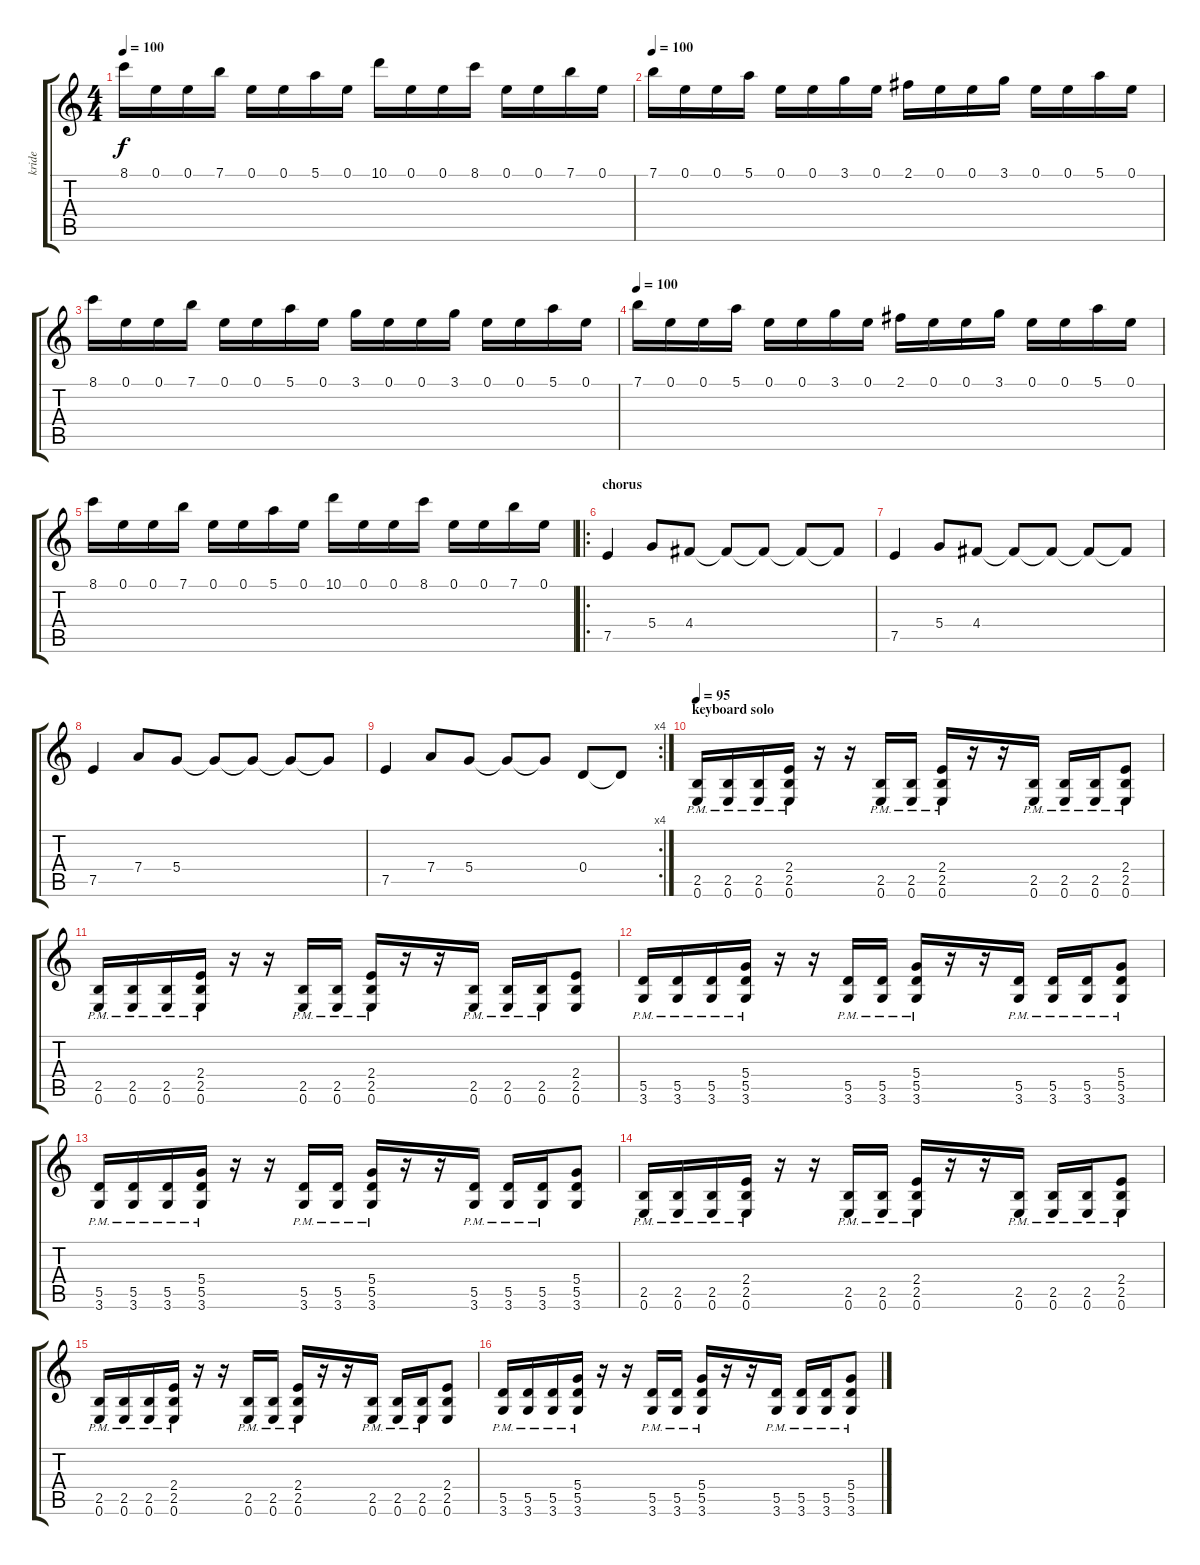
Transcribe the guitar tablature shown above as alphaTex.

\track ("kride" "kride") {instrument distortionguitar}
\staff {score tabs}
\tuning (E4 B3 G3 D3 A2 E2) {hide}
\ts (4 4)
\tempo 100
\clef g2
\ks c
8.1.16{dy f} 0.1.16 0.1.16 7.1.16 0.1.16 0.1.16 5.1.16 0.1.16 10.1.16 0.1.16 0.1.16 8.1.16 0.1.16 0.1.16 7.1.16 0.1.16 |
\tempo 100
7.1.16 0.1.16 0.1.16 5.1.16 0.1.16 0.1.16 3.1.16 0.1.16 2.1.16 0.1.16 0.1.16 3.1.16 0.1.16 0.1.16 5.1.16 0.1.16 |
8.1.16 0.1.16 0.1.16 7.1.16 0.1.16 0.1.16 5.1.16 0.1.16 3.1.16 0.1.16 0.1.16 3.1.16 0.1.16 0.1.16 5.1.16 0.1.16 |
\tempo 100
7.1.16 0.1.16 0.1.16 5.1.16 0.1.16 0.1.16 3.1.16 0.1.16 2.1.16 0.1.16 0.1.16 3.1.16 0.1.16 0.1.16 5.1.16 0.1.16 |
8.1.16 0.1.16 0.1.16 7.1.16 0.1.16 0.1.16 5.1.16 0.1.16 10.1.16 0.1.16 0.1.16 8.1.16 0.1.16 0.1.16 7.1.16 0.1.16 |
\ro
\section ("" "chorus")
7.5.4 5.4.8 4.4.8 4.4{t}.8 4.4{t}.8 4.4{t}.8 4.4{t}.8 |
7.5.4 5.4.8 4.4.8 4.4{t}.8 4.4{t}.8 4.4{t}.8 4.4{t}.8 |
7.5.4 7.4.8 5.4.8 5.4{t}.8 5.4{t}.8 5.4{t}.8 5.4{t}.8 |
\rc 4
7.5.4 7.4.8 5.4.8 5.4{t}.8 5.4{t}.8 0.4.8 0.4{t}.8 |
\section ("" "keyboard solo")
\tempo 95
(2.5{pm} 0.6{pm}).16 (2.5{pm} 0.6{pm}).16 (2.5{pm} 0.6{pm}).16 (2.4{pm} 2.5{pm} 0.6{pm}).16 r.16 r.16 (2.5{pm} 0.6{pm}).16 (2.5{pm} 0.6{pm}).16 (2.4{pm} 2.5{pm} 0.6{pm}).16 r.16 r.16 (2.5{pm} 0.6{pm}).16 (2.5{pm} 0.6{pm}).16 (2.5{pm} 0.6{pm}).16 (2.4{pm} 2.5{pm} 0.6{pm}).8 |
(2.5{pm} 0.6{pm}).16 (2.5{pm} 0.6{pm}).16 (2.5{pm} 0.6{pm}).16 (2.4{pm} 2.5{pm} 0.6{pm}).16 r.16 r.16 (2.5{pm} 0.6{pm}).16 (2.5{pm} 0.6{pm}).16 (2.4{pm} 2.5{pm} 0.6{pm}).16 r.16 r.16 (2.5{pm} 0.6{pm}).16 (2.5{pm} 0.6{pm}).16 (2.5{pm} 0.6{pm}).16 (2.4 2.5 0.6).8 |
(5.5{pm} 3.6{pm}).16 (5.5{pm} 3.6{pm}).16 (5.5{pm} 3.6{pm}).16 (5.4{pm} 5.5{pm} 3.6{pm}).16 r.16 r.16 (5.5{pm} 3.6{pm}).16 (5.5{pm} 3.6{pm}).16 (5.4{pm} 5.5{pm} 3.6{pm}).16 r.16 r.16 (5.5{pm} 3.6{pm}).16 (5.5{pm} 3.6{pm}).16 (5.5{pm} 3.6{pm}).16 (5.4{pm} 5.5{pm} 3.6{pm}).8 |
(5.5{pm} 3.6{pm}).16 (5.5{pm} 3.6{pm}).16 (5.5{pm} 3.6{pm}).16 (5.4{pm} 5.5{pm} 3.6{pm}).16 r.16 r.16 (5.5{pm} 3.6{pm}).16 (5.5{pm} 3.6{pm}).16 (5.4{pm} 5.5{pm} 3.6{pm}).16 r.16 r.16 (5.5{pm} 3.6{pm}).16 (5.5{pm} 3.6{pm}).16 (5.5{pm} 3.6{pm}).16 (5.4 5.5 3.6).8 |
(2.5{pm} 0.6{pm}).16 (2.5{pm} 0.6{pm}).16 (2.5{pm} 0.6{pm}).16 (2.4{pm} 2.5{pm} 0.6{pm}).16 r.16 r.16 (2.5{pm} 0.6{pm}).16 (2.5{pm} 0.6{pm}).16 (2.4{pm} 2.5{pm} 0.6{pm}).16 r.16 r.16 (2.5{pm} 0.6{pm}).16 (2.5{pm} 0.6{pm}).16 (2.5{pm} 0.6{pm}).16 (2.4{pm} 2.5{pm} 0.6{pm}).8 |
(2.5{pm} 0.6{pm}).16 (2.5{pm} 0.6{pm}).16 (2.5{pm} 0.6{pm}).16 (2.4{pm} 2.5{pm} 0.6{pm}).16 r.16 r.16 (2.5{pm} 0.6{pm}).16 (2.5{pm} 0.6{pm}).16 (2.4{pm} 2.5{pm} 0.6{pm}).16 r.16 r.16 (2.5{pm} 0.6{pm}).16 (2.5{pm} 0.6{pm}).16 (2.5{pm} 0.6{pm}).16 (2.4 2.5 0.6).8 |
(5.5{pm} 3.6{pm}).16 (5.5{pm} 3.6{pm}).16 (5.5{pm} 3.6{pm}).16 (5.4{pm} 5.5{pm} 3.6{pm}).16 r.16 r.16 (5.5{pm} 3.6{pm}).16 (5.5{pm} 3.6{pm}).16 (5.4{pm} 5.5{pm} 3.6{pm}).16 r.16 r.16 (5.5{pm} 3.6{pm}).16 (5.5{pm} 3.6{pm}).16 (5.5{pm} 3.6{pm}).16 (5.4{pm} 5.5{pm} 3.6{pm}).8
